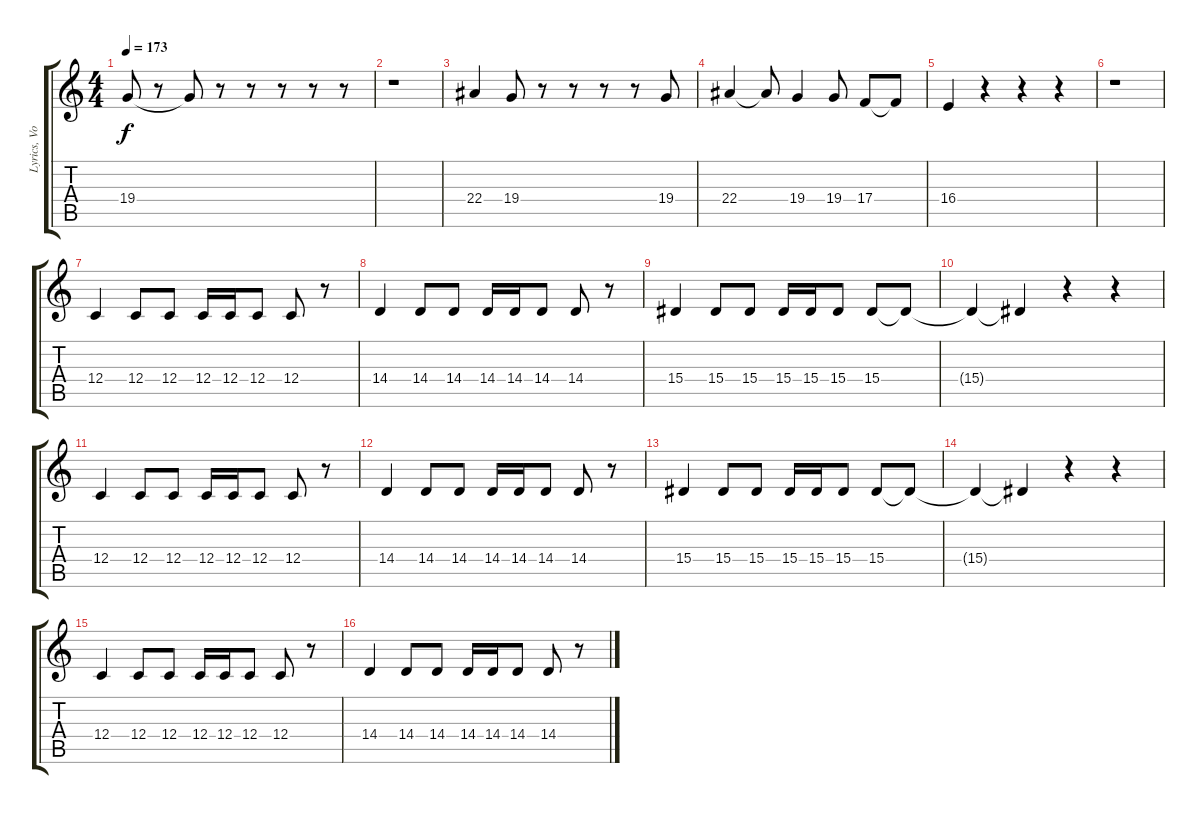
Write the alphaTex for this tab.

\track ("Lyrics, Voice" "Lyrics, Vo") {instrument lead2sawtooth}
\staff {score tabs}
\tuning (D4 A3 F3 C3 G2 C2) {hide}
\ts (4 4)
\tempo 173
\clef g2
\ks c
19.4.8{dy f} r.8 19.4{t}.8 r.8 r.8 r.8 r.8 r.8 |
r.1 |
22.4.4 19.4.8 r.8 r.8 r.8 r.8 19.4.8 |
22.4.4 22.4{t}.8 19.4.4 19.4.8 17.4.8 17.4{t}.8 |
16.4.4 r.4 r.4 r.4 |
r.1 |
12.4.4 12.4.8 12.4.8 12.4.16 12.4.16 12.4.8 12.4.8 r.8 |
14.4.4 14.4.8 14.4.8 14.4.16 14.4.16 14.4.8 14.4.8 r.8 |
15.4.4 15.4.8 15.4.8 15.4.16 15.4.16 15.4.8 15.4.8 15.4{t}.8 |
15.4{t}.4 15.4{t}.4 r.4 r.4 |
12.4.4 12.4.8 12.4.8 12.4.16 12.4.16 12.4.8 12.4.8 r.8 |
14.4.4 14.4.8 14.4.8 14.4.16 14.4.16 14.4.8 14.4.8 r.8 |
15.4.4 15.4.8 15.4.8 15.4.16 15.4.16 15.4.8 15.4.8 15.4{t}.8 |
15.4{t}.4 15.4{t}.4 r.4 r.4 |
12.4.4 12.4.8 12.4.8 12.4.16 12.4.16 12.4.8 12.4.8 r.8 |
14.4.4 14.4.8 14.4.8 14.4.16 14.4.16 14.4.8 14.4.8 r.8
